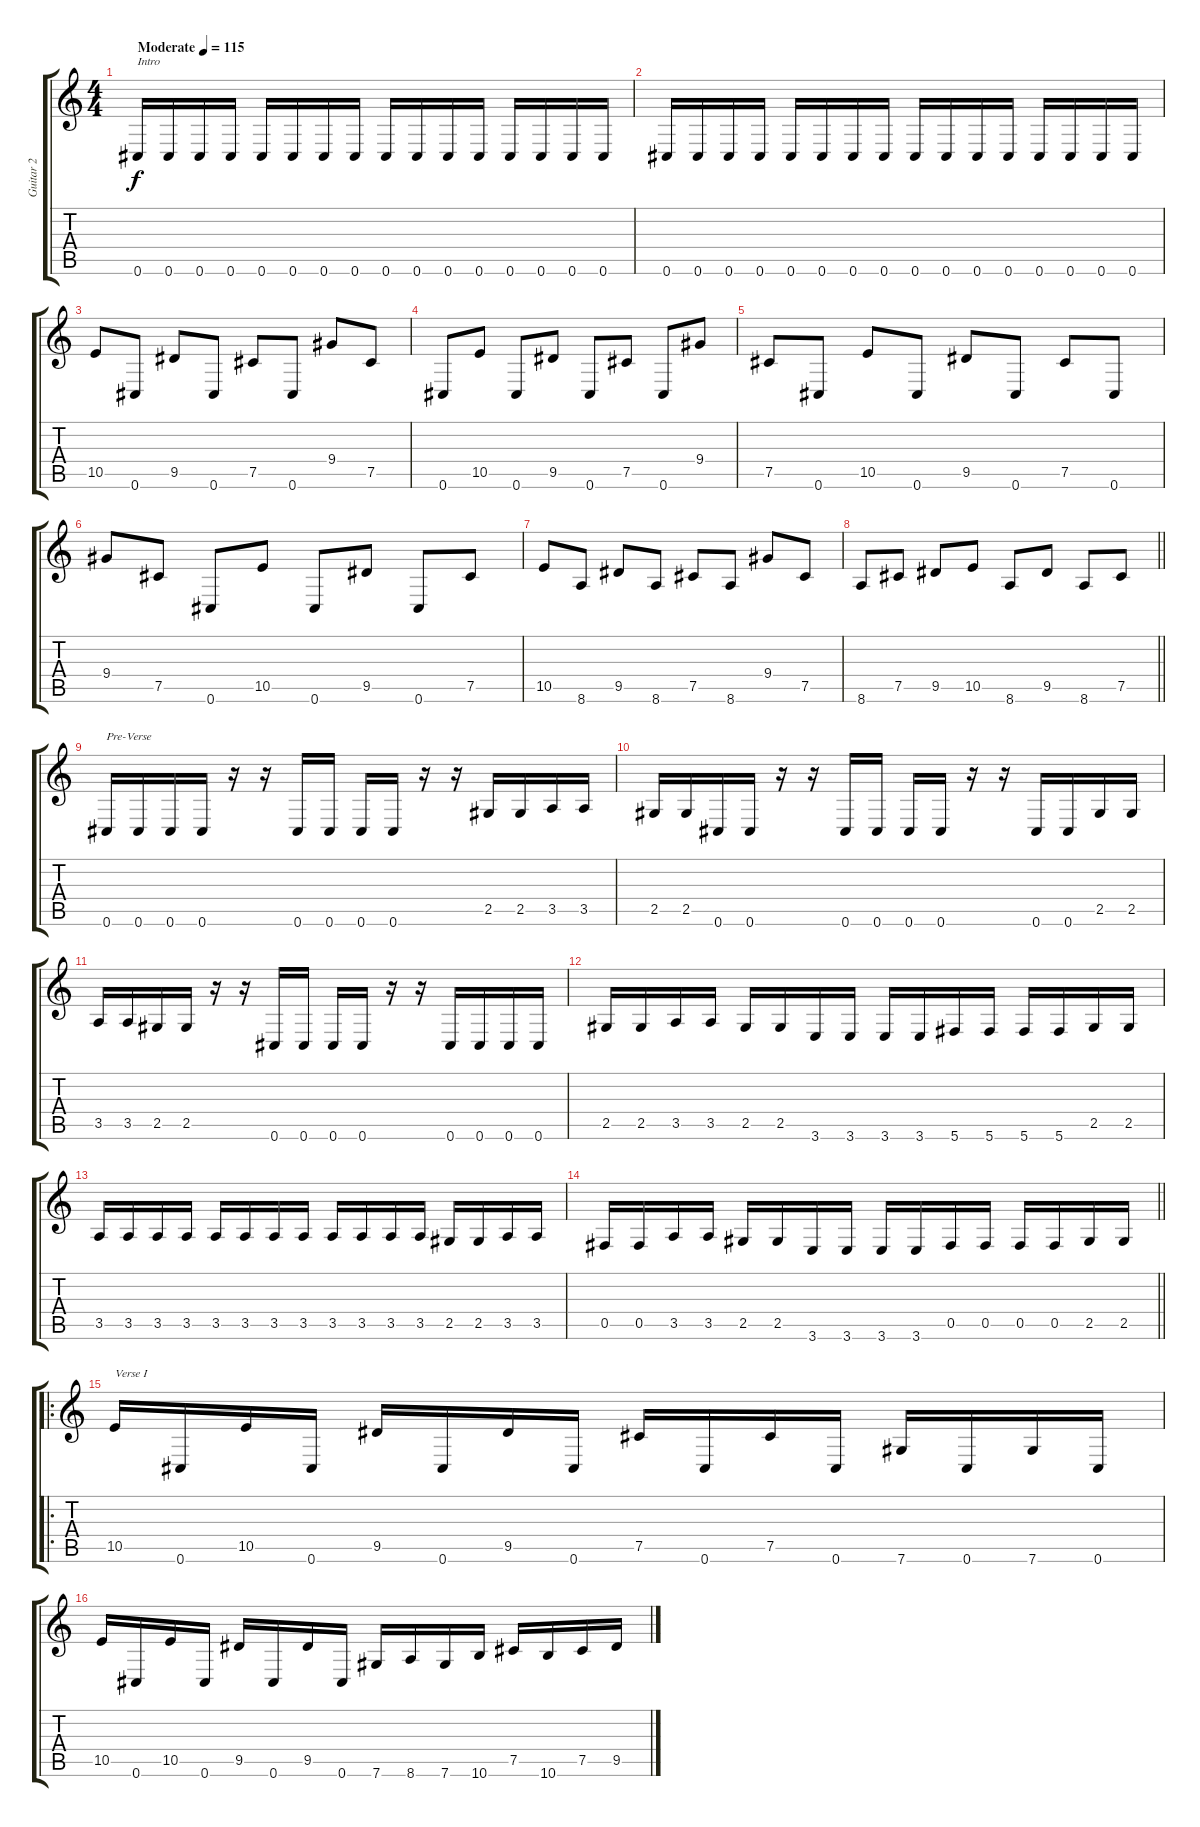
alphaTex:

\track ("Guitar 2" "Guitar 2") {instrument distortionguitar}
\staff {score tabs}
\tuning (Db4 Ab3 E3 B2 Gb2 Db2) {hide}
\ts (4 4)
\tempo (115 "Moderate")
\clef g2
\ks c
0.6.16{txt "Intro" dy f instrument distortionguitar} 0.6.16 0.6.16 0.6.16 0.6.16 0.6.16 0.6.16 0.6.16 0.6.16 0.6.16 0.6.16 0.6.16 0.6.16 0.6.16 0.6.16 0.6.16 |
0.6.16 0.6.16 0.6.16 0.6.16 0.6.16 0.6.16 0.6.16 0.6.16 0.6.16 0.6.16 0.6.16 0.6.16 0.6.16 0.6.16 0.6.16 0.6.16 |
10.5.8 0.6.8 9.5.8 0.6.8 7.5.8 0.6.8 9.4.8 7.5.8 |
0.6.8 10.5.8 0.6.8 9.5.8 0.6.8 7.5.8 0.6.8 9.4.8 |
7.5.8 0.6.8 10.5.8 0.6.8 9.5.8 0.6.8 7.5.8 0.6.8 |
9.4.8 7.5.8 0.6.8 10.5.8 0.6.8 9.5.8 0.6.8 7.5.8 |
10.5.8 8.6.8 9.5.8 8.6.8 7.5.8 8.6.8 9.4.8 7.5.8 |
\barLineRight lightlight
8.6.8 7.5.8 9.5.8 10.5.8 8.6.8 9.5.8 8.6.8 7.5.8 |
0.6.16{txt "Pre-Verse"} 0.6.16 0.6.16 0.6.16 r.16 r.16 0.6.16 0.6.16 0.6.16 0.6.16 r.16 r.16 2.5.16 2.5.16 3.5.16 3.5.16 |
2.5.16 2.5.16 0.6.16 0.6.16 r.16 r.16 0.6.16 0.6.16 0.6.16 0.6.16 r.16 r.16 0.6.16 0.6.16 2.5.16 2.5.16 |
3.5.16 3.5.16 2.5.16 2.5.16 r.16 r.16 0.6.16 0.6.16 0.6.16 0.6.16 r.16 r.16 0.6.16 0.6.16 0.6.16 0.6.16 |
2.5.16 2.5.16 3.5.16 3.5.16 2.5.16 2.5.16 3.6.16 3.6.16 3.6.16 3.6.16 5.6.16 5.6.16 5.6.16 5.6.16 2.5.16 2.5.16 |
3.5.16 3.5.16 3.5.16 3.5.16 3.5.16 3.5.16 3.5.16 3.5.16 3.5.16 3.5.16 3.5.16 3.5.16 2.5.16 2.5.16 3.5.16 3.5.16 |
\barLineRight lightlight
0.5.16 0.5.16 3.5.16 3.5.16 2.5.16 2.5.16 3.6.16 3.6.16 3.6.16 3.6.16 0.5.16 0.5.16 0.5.16 0.5.16 2.5.16 2.5.16 |
\ro
10.5.16{txt "Verse I"} 0.6.16 10.5.16 0.6.16 9.5.16 0.6.16 9.5.16 0.6.16 7.5.16 0.6.16 7.5.16 0.6.16 7.6.16 0.6.16 7.6.16 0.6.16 |
10.5.16 0.6.16 10.5.16 0.6.16 9.5.16 0.6.16 9.5.16 0.6.16 7.6.16 8.6.16 7.6.16 10.6.16 7.5.16 10.6.16 7.5.16 9.5.16
